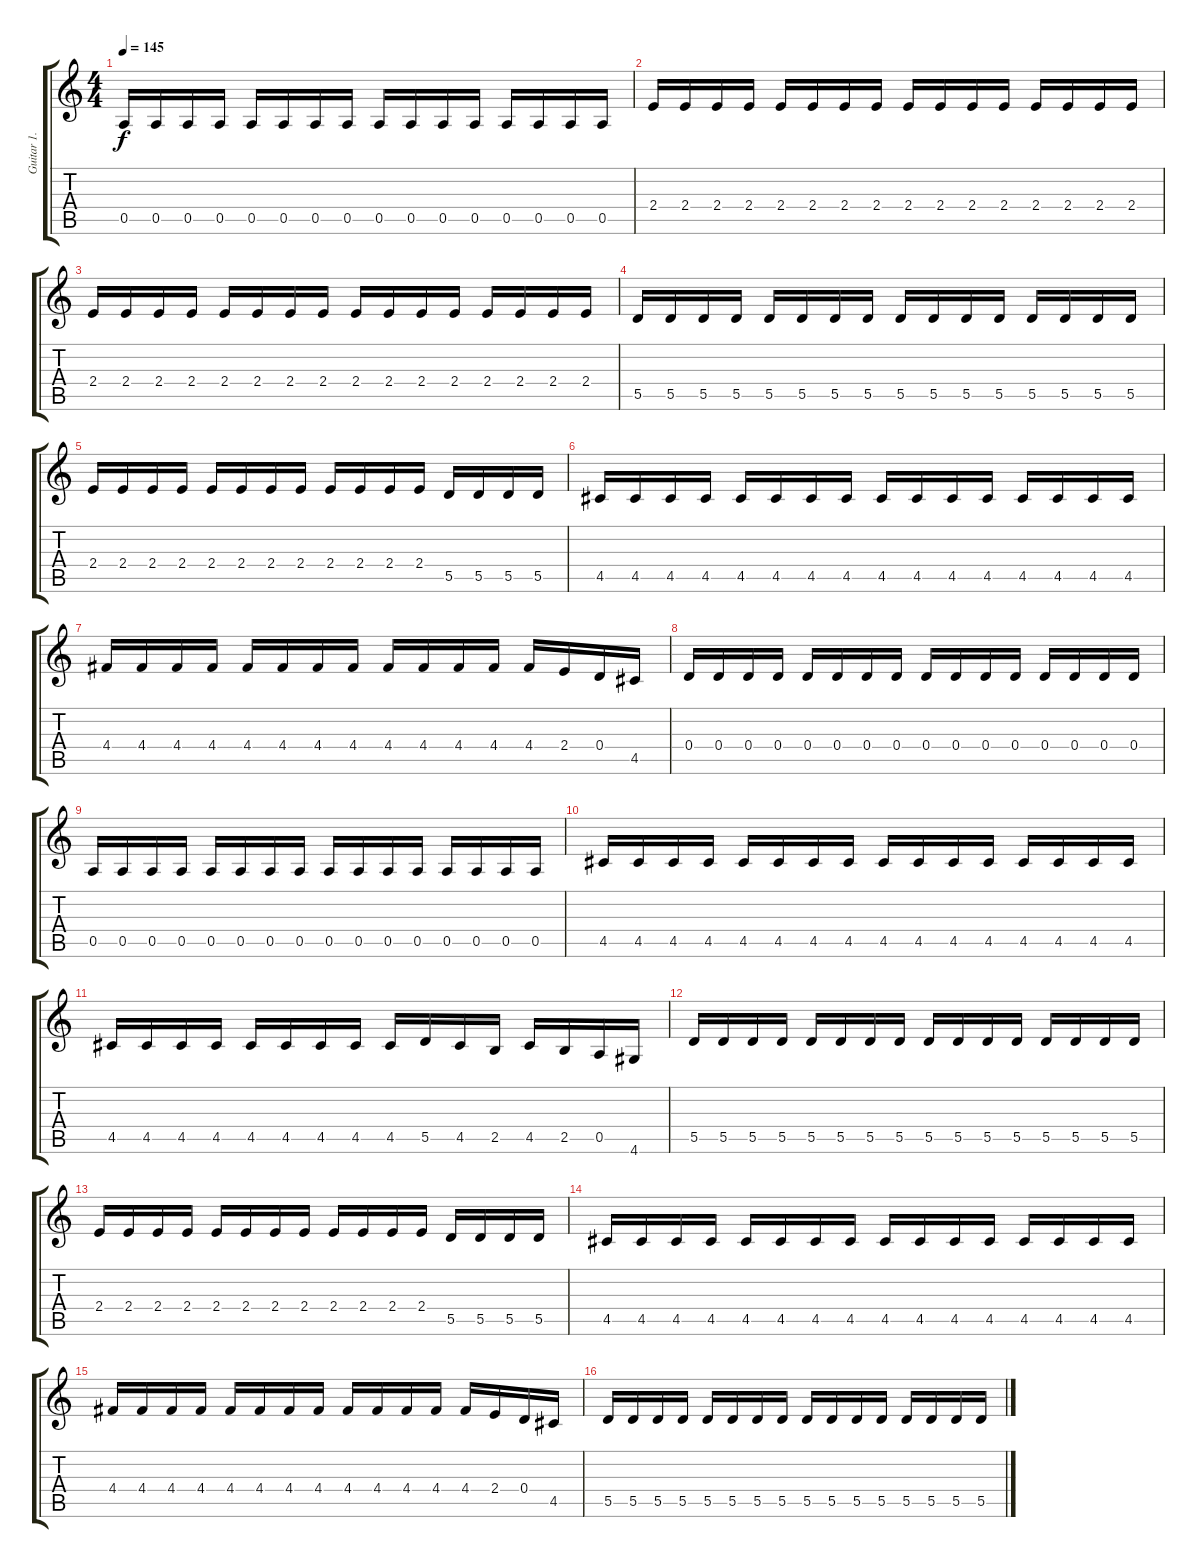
\track ("Guitar 1." "Guitar 1.") {instrument overdrivenguitar}
\staff {score tabs}
\tuning (E4 B3 G3 D3 A2 E2) {hide}
\ts (4 4)
\tempo 145
\clef g2
\ks c
0.5.16{dy f} 0.5.16 0.5.16 0.5.16 0.5.16 0.5.16 0.5.16 0.5.16 0.5.16 0.5.16 0.5.16 0.5.16 0.5.16 0.5.16 0.5.16 0.5.16 |
2.4.16 2.4.16 2.4.16 2.4.16 2.4.16 2.4.16 2.4.16 2.4.16 2.4.16 2.4.16 2.4.16 2.4.16 2.4.16 2.4.16 2.4.16 2.4.16 |
2.4.16 2.4.16 2.4.16 2.4.16 2.4.16 2.4.16 2.4.16 2.4.16 2.4.16 2.4.16 2.4.16 2.4.16 2.4.16 2.4.16 2.4.16 2.4.16 |
5.5.16 5.5.16 5.5.16 5.5.16 5.5.16 5.5.16 5.5.16 5.5.16 5.5.16 5.5.16 5.5.16 5.5.16 5.5.16 5.5.16 5.5.16 5.5.16 |
2.4.16 2.4.16 2.4.16 2.4.16 2.4.16 2.4.16 2.4.16 2.4.16 2.4.16 2.4.16 2.4.16 2.4.16 5.5.16 5.5.16 5.5.16 5.5.16 |
4.5.16 4.5.16 4.5.16 4.5.16 4.5.16 4.5.16 4.5.16 4.5.16 4.5.16 4.5.16 4.5.16 4.5.16 4.5.16 4.5.16 4.5.16 4.5.16 |
4.4.16 4.4.16 4.4.16 4.4.16 4.4.16 4.4.16 4.4.16 4.4.16 4.4.16 4.4.16 4.4.16 4.4.16 4.4.16 2.4.16 0.4.16 4.5.16 |
0.4.16 0.4.16 0.4.16 0.4.16 0.4.16 0.4.16 0.4.16 0.4.16 0.4.16 0.4.16 0.4.16 0.4.16 0.4.16 0.4.16 0.4.16 0.4.16 |
0.5.16 0.5.16 0.5.16 0.5.16 0.5.16 0.5.16 0.5.16 0.5.16 0.5.16 0.5.16 0.5.16 0.5.16 0.5.16 0.5.16 0.5.16 0.5.16 |
4.5.16 4.5.16 4.5.16 4.5.16 4.5.16 4.5.16 4.5.16 4.5.16 4.5.16 4.5.16 4.5.16 4.5.16 4.5.16 4.5.16 4.5.16 4.5.16 |
4.5.16 4.5.16 4.5.16 4.5.16 4.5.16 4.5.16 4.5.16 4.5.16 4.5.16 5.5.16 4.5.16 2.5.16 4.5.16 2.5.16 0.5.16 4.6.16 |
5.5.16 5.5.16 5.5.16 5.5.16 5.5.16 5.5.16 5.5.16 5.5.16 5.5.16 5.5.16 5.5.16 5.5.16 5.5.16 5.5.16 5.5.16 5.5.16 |
2.4.16 2.4.16 2.4.16 2.4.16 2.4.16 2.4.16 2.4.16 2.4.16 2.4.16 2.4.16 2.4.16 2.4.16 5.5.16 5.5.16 5.5.16 5.5.16 |
4.5.16 4.5.16 4.5.16 4.5.16 4.5.16 4.5.16 4.5.16 4.5.16 4.5.16 4.5.16 4.5.16 4.5.16 4.5.16 4.5.16 4.5.16 4.5.16 |
4.4.16 4.4.16 4.4.16 4.4.16 4.4.16 4.4.16 4.4.16 4.4.16 4.4.16 4.4.16 4.4.16 4.4.16 4.4.16 2.4.16 0.4.16 4.5.16 |
5.5.16 5.5.16 5.5.16 5.5.16 5.5.16 5.5.16 5.5.16 5.5.16 5.5.16 5.5.16 5.5.16 5.5.16 5.5.16 5.5.16 5.5.16 5.5.16
